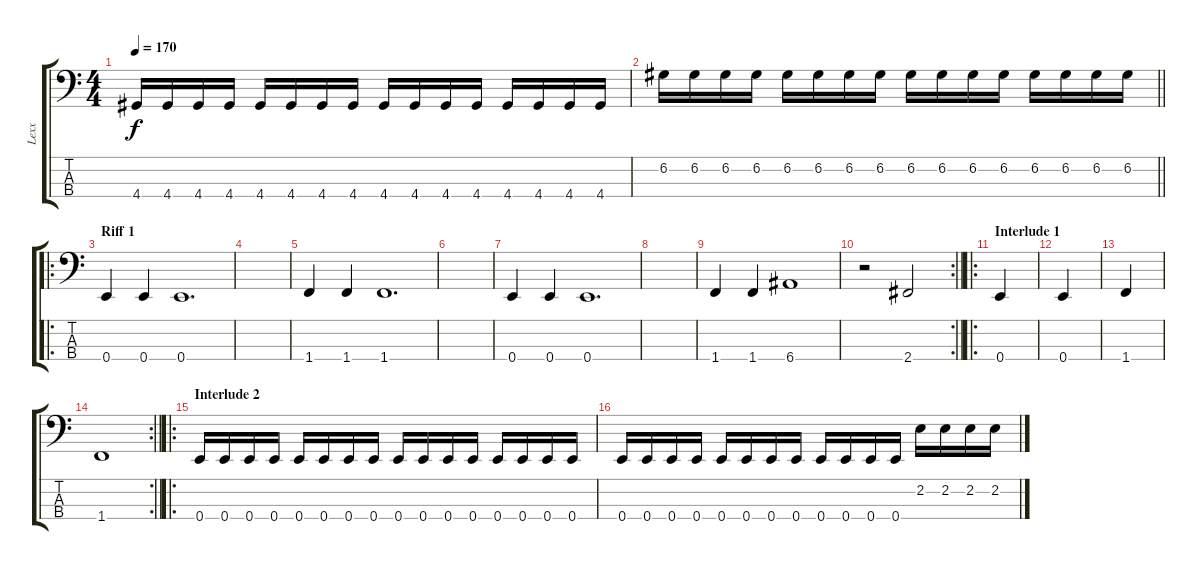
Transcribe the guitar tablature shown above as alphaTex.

\track ("Lexx" "Lexx") {instrument electricbasspick}
\staff {score tabs}
\tuning (G2 D2 A1 E1) {hide}
\ts (4 4)
\tempo 170
\clef f4
\ks c
4.4.16{dy f} 4.4.16 4.4.16 4.4.16 4.4.16 4.4.16 4.4.16 4.4.16 4.4.16 4.4.16 4.4.16 4.4.16 4.4.16 4.4.16 4.4.16 4.4.16 |
\barLineRight lightlight
6.2.16 6.2.16 6.2.16 6.2.16 6.2.16 6.2.16 6.2.16 6.2.16 6.2.16 6.2.16 6.2.16 6.2.16 6.2.16 6.2.16 6.2.16 6.2.16 |
\ro
\section ("" "Riff 1")
0.4.4 0.4.4 0.4.1{d} |
|
1.4.4 1.4.4 1.4.1{d} |
|
0.4.4 0.4.4 0.4.1{d} |
|
1.4.4 1.4.4 6.4.1 |
\rc 2
\barLineRight lightlight
r.2 2.4.2 |
\ro
\section ("" "Interlude 1")
0.4.4 |
0.4.4 |
1.4.4 |
\rc 2
\barLineRight lightlight
1.4.1 |
\ro
\section ("" "Interlude 2")
0.4.16 0.4.16 0.4.16 0.4.16 0.4.16 0.4.16 0.4.16 0.4.16 0.4.16 0.4.16 0.4.16 0.4.16 0.4.16 0.4.16 0.4.16 0.4.16 |
0.4.16 0.4.16 0.4.16 0.4.16 0.4.16 0.4.16 0.4.16 0.4.16 0.4.16 0.4.16 0.4.16 0.4.16 2.2.16 2.2.16 2.2.16 2.2.16
